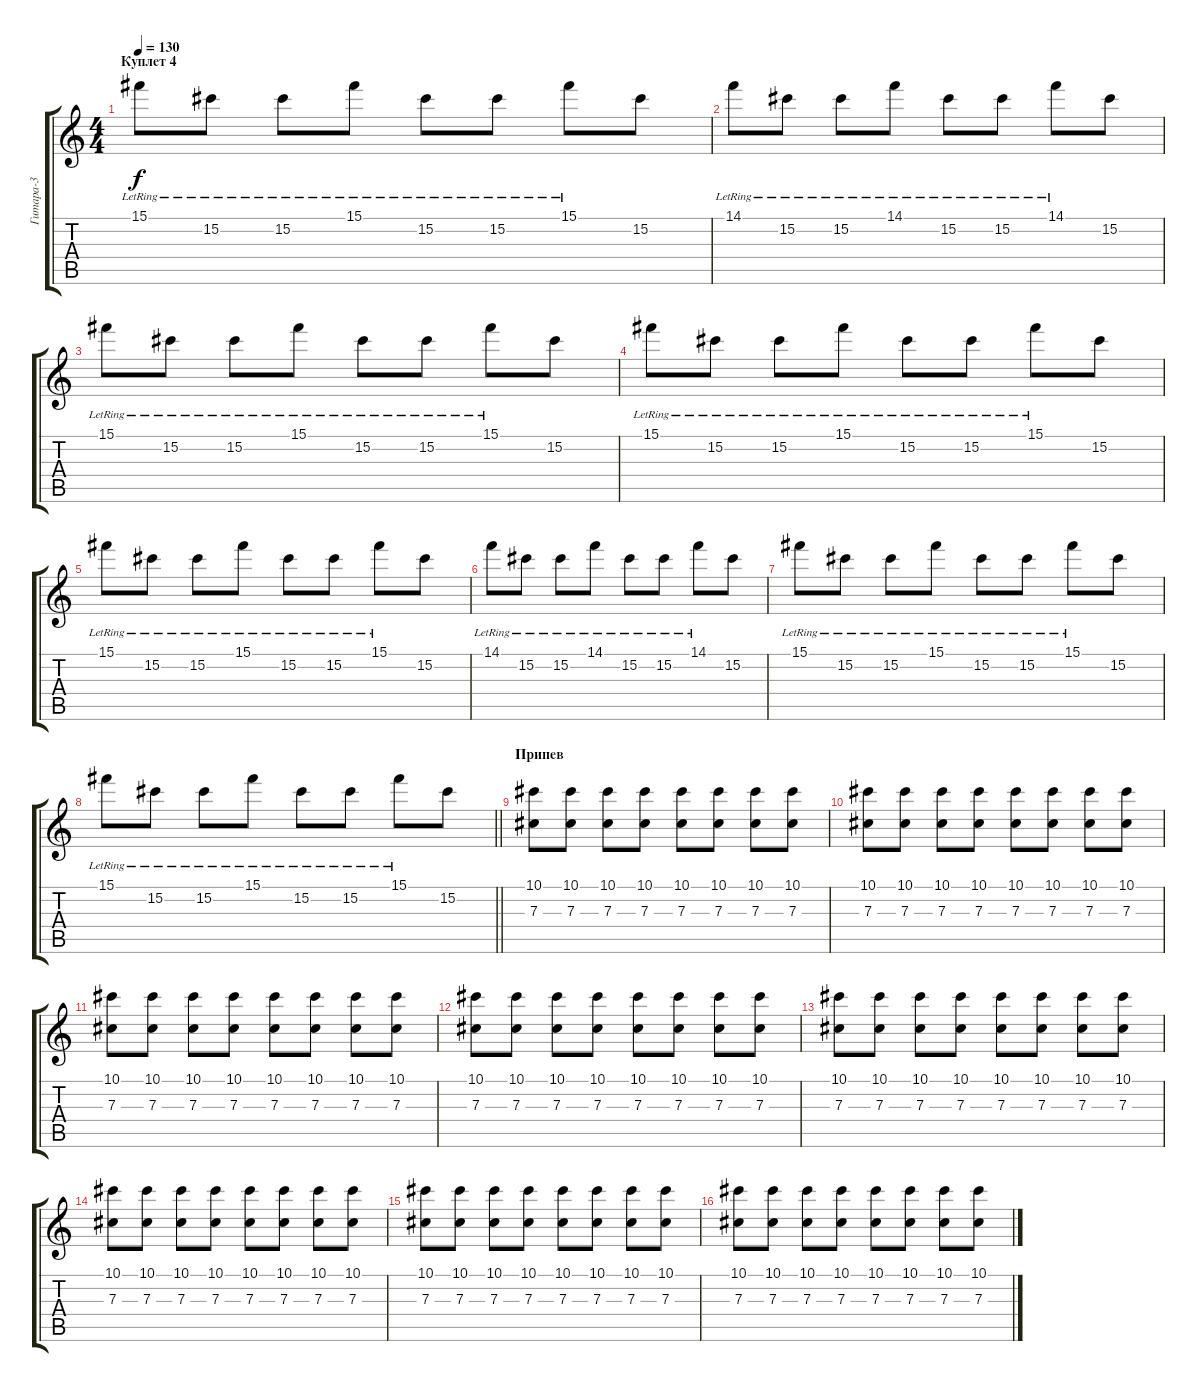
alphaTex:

\track ("Гитара-3" "Гитара-3") {instrument electricguitarclean}
\staff {score tabs}
\tuning (Eb4 Bb3 Gb3 Db3 Ab2 Eb2) {hide}
\ts (4 4)
\section ("" "Куплет 4")
\tempo 130
\clef g2
\ks c
15.1{lr}.8{dy f instrument electricguitarclean} 15.2{lr}.8 15.2{lr}.8 15.1{lr}.8 15.2{lr}.8 15.2{lr}.8 15.1{lr}.8 15.2.8 |
14.1{lr}.8 15.2{lr}.8 15.2{lr}.8 14.1{lr}.8 15.2{lr}.8 15.2{lr}.8 14.1{lr}.8 15.2.8 |
15.1{lr}.8 15.2{lr}.8 15.2{lr}.8 15.1{lr}.8 15.2{lr}.8 15.2{lr}.8 15.1{lr}.8 15.2.8 |
15.1{lr}.8 15.2{lr}.8 15.2{lr}.8 15.1{lr}.8 15.2{lr}.8 15.2{lr}.8 15.1{lr}.8 15.2.8 |
15.1{lr}.8 15.2{lr}.8 15.2{lr}.8 15.1{lr}.8 15.2{lr}.8 15.2{lr}.8 15.1{lr}.8 15.2.8 |
14.1{lr}.8 15.2{lr}.8 15.2{lr}.8 14.1{lr}.8 15.2{lr}.8 15.2{lr}.8 14.1{lr}.8 15.2.8 |
15.1{lr}.8 15.2{lr}.8 15.2{lr}.8 15.1{lr}.8 15.2{lr}.8 15.2{lr}.8 15.1{lr}.8 15.2.8 |
\barLineRight lightlight
15.1{lr}.8 15.2{lr}.8 15.2{lr}.8 15.1{lr}.8 15.2{lr}.8 15.2{lr}.8 15.1{lr}.8 15.2.8 |
\section ("" "Припев")
(10.1 7.3).8{instrument electricguitarclean} (10.1 7.3).8 (10.1 7.3).8 (10.1 7.3).8 (10.1 7.3).8 (10.1 7.3).8 (10.1 7.3).8 (10.1 7.3).8 |
(10.1 7.3).8 (10.1 7.3).8 (10.1 7.3).8 (10.1 7.3).8 (10.1 7.3).8 (10.1 7.3).8 (10.1 7.3).8 (10.1 7.3).8 |
(10.1 7.3).8 (10.1 7.3).8 (10.1 7.3).8 (10.1 7.3).8 (10.1 7.3).8 (10.1 7.3).8 (10.1 7.3).8 (10.1 7.3).8 |
(10.1 7.3).8 (10.1 7.3).8 (10.1 7.3).8 (10.1 7.3).8 (10.1 7.3).8 (10.1 7.3).8 (10.1 7.3).8 (10.1 7.3).8 |
(10.1 7.3).8 (10.1 7.3).8 (10.1 7.3).8 (10.1 7.3).8 (10.1 7.3).8 (10.1 7.3).8 (10.1 7.3).8 (10.1 7.3).8 |
(10.1 7.3).8 (10.1 7.3).8 (10.1 7.3).8 (10.1 7.3).8 (10.1 7.3).8 (10.1 7.3).8 (10.1 7.3).8 (10.1 7.3).8 |
(10.1 7.3).8 (10.1 7.3).8 (10.1 7.3).8 (10.1 7.3).8 (10.1 7.3).8 (10.1 7.3).8 (10.1 7.3).8 (10.1 7.3).8 |
(10.1 7.3).8 (10.1 7.3).8 (10.1 7.3).8 (10.1 7.3).8 (10.1 7.3).8 (10.1 7.3).8 (10.1 7.3).8 (10.1 7.3).8
